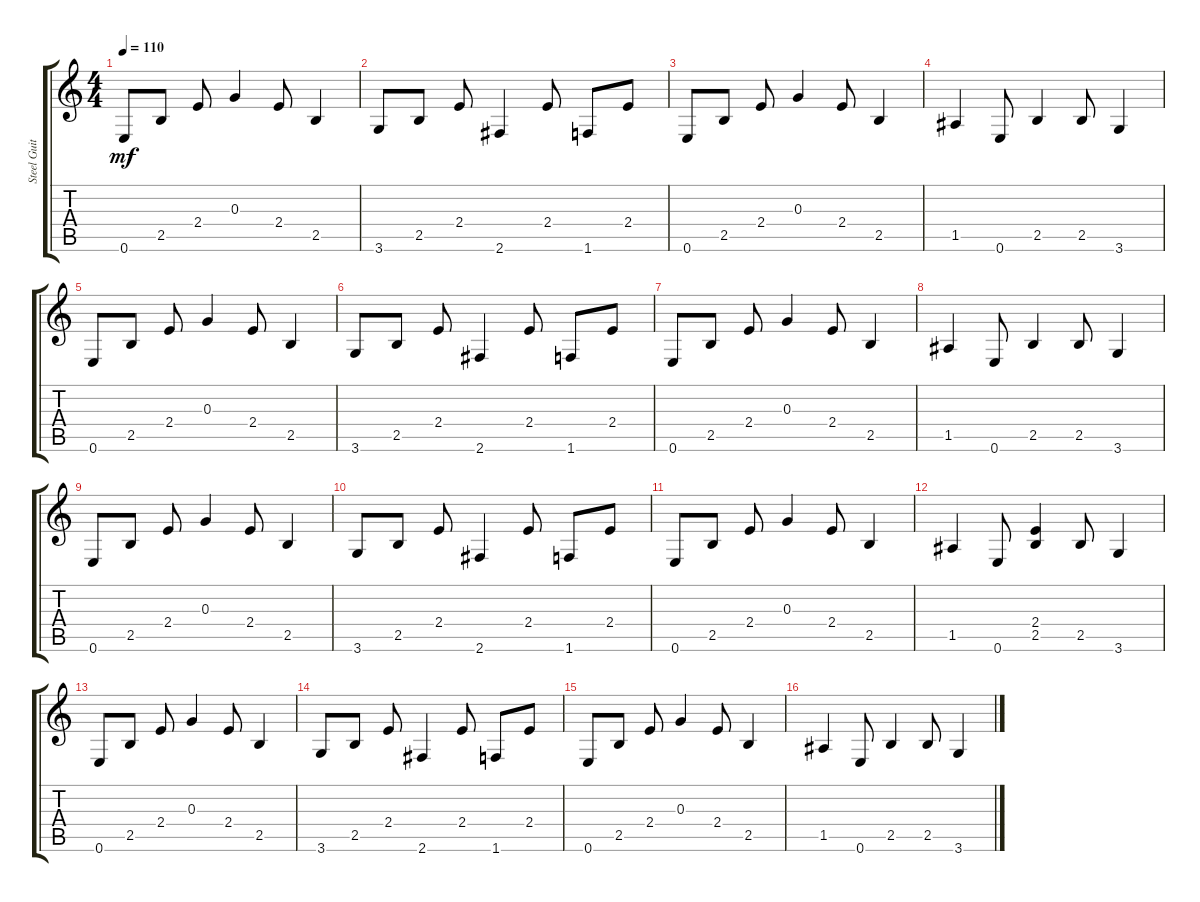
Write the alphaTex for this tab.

\track ("Steel Guitar" "Steel Guit") {instrument acousticguitarsteel}
\staff {score tabs}
\tuning (E4 B3 G3 D3 A2 E2) {hide}
\ts (4 4)
\tempo 110
\clef g2
\ks c
0.6.8{dy mf instrument acousticguitarsteel} 2.5.8 2.4.8 0.3.4 2.4.8 2.5.4 |
3.6.8 2.5.8 2.4.8 2.6.4 2.4.8 1.6.8 2.4.8 |
0.6.8 2.5.8 2.4.8 0.3.4 2.4.8 2.5.4 |
1.5.4 0.6.8 2.5.4 2.5.8 3.6.4 |
0.6.8 2.5.8 2.4.8 0.3.4 2.4.8 2.5.4 |
3.6.8 2.5.8 2.4.8 2.6.4 2.4.8 1.6.8 2.4.8 |
0.6.8 2.5.8 2.4.8 0.3.4 2.4.8 2.5.4 |
1.5.4 0.6.8 2.5.4 2.5.8 3.6.4 |
0.6.8 2.5.8 2.4.8 0.3.4 2.4.8 2.5.4 |
3.6.8 2.5.8 2.4.8 2.6.4 2.4.8 1.6.8 2.4.8 |
0.6.8 2.5.8 2.4.8 0.3.4 2.4.8 2.5.4 |
1.5.4 0.6.8 (2.4 2.5).4 2.5.8 3.6.4 |
0.6.8 2.5.8 2.4.8 0.3.4 2.4.8 2.5.4 |
3.6.8 2.5.8 2.4.8 2.6.4 2.4.8 1.6.8 2.4.8 |
0.6.8 2.5.8 2.4.8 0.3.4 2.4.8 2.5.4 |
1.5.4 0.6.8 2.5.4 2.5.8 3.6.4
